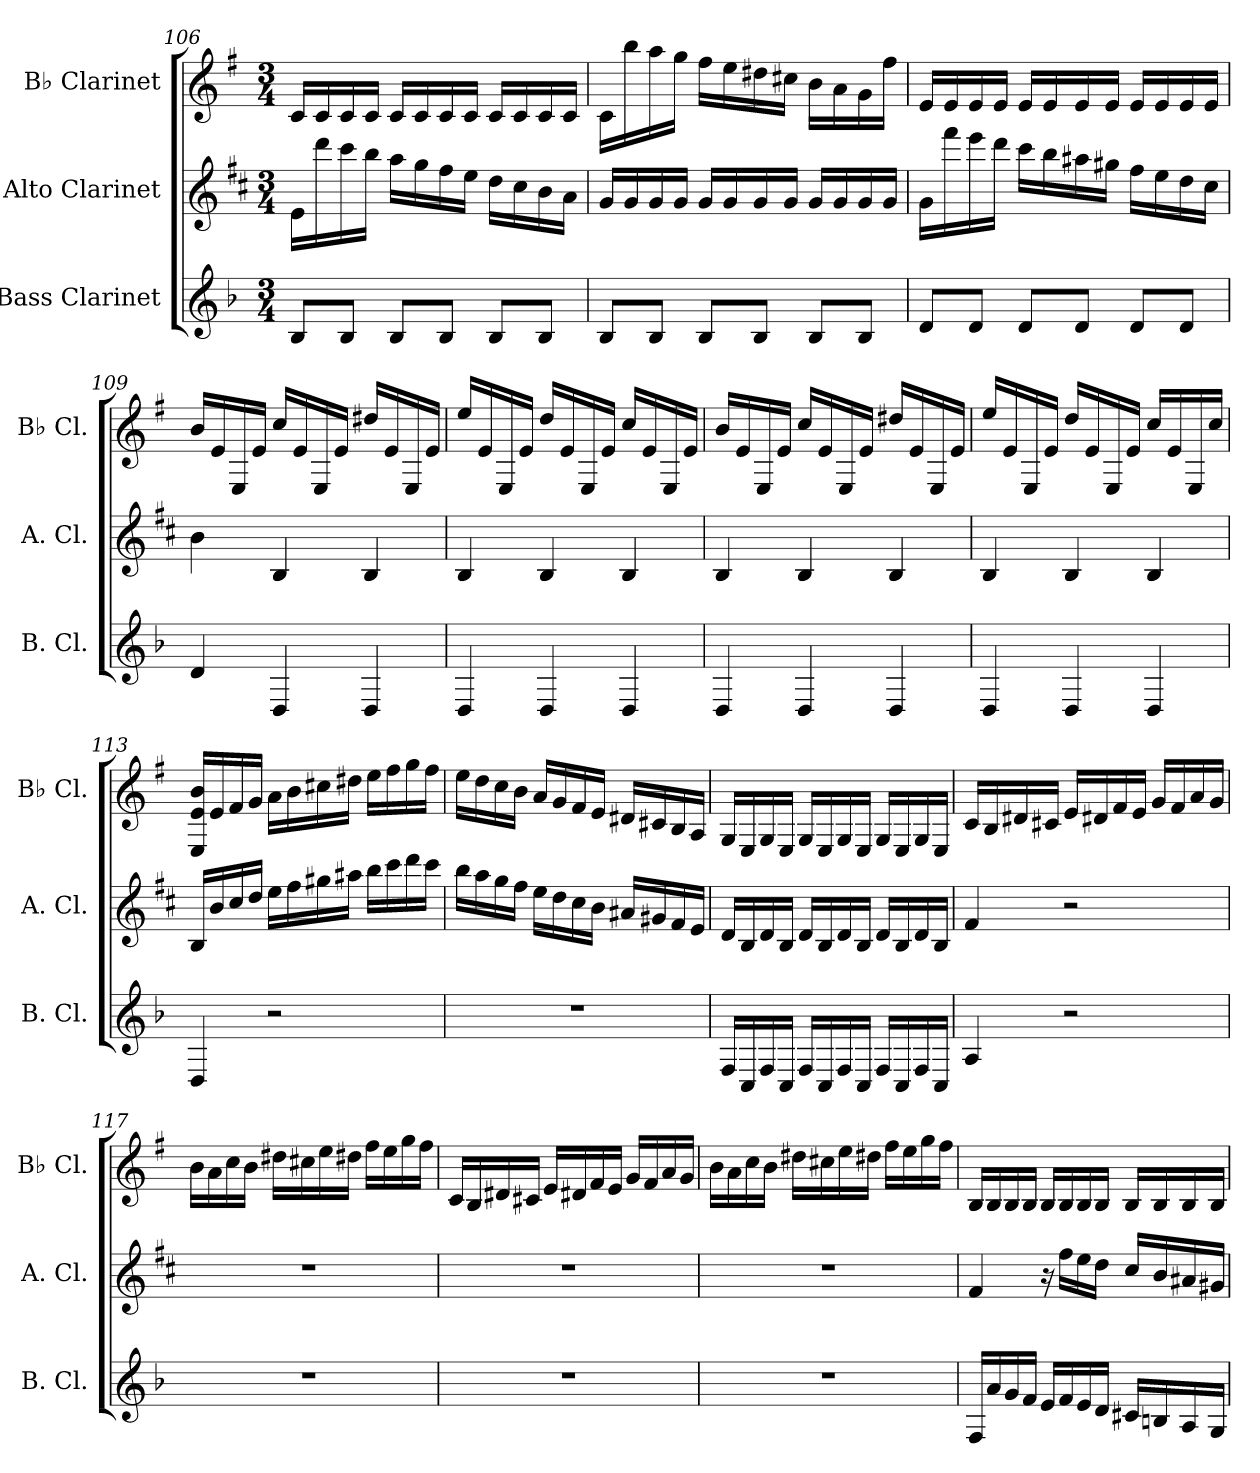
**kern	**kern	**kern
*part3	*part2	*part1
*staff3	*staff2	*staff1
*I"Bass Clarinet	*I"Alto Clarinet	*I"B♭ Clarinet
*I'B. Cl.	*I'A. Cl.	*I'B♭ Cl.
!!LO:LB:g=z
*clefG2	*clefG2	*clefG2
*ITrd8c14	*ITrd5c9	*ITrd1c2
*k[b-]	*k[b-]	*k[b-]
*M3/4	*M3/4	*M3/4
=106	=106	=106
8BB-/L	16G\LL	16B-/LL
.	16ff\	16B-/
8BB-/J	16ee\	16B-/
.	16dd\JJ	16B-/JJ
8BB-/L	16cc\LL	16B-/LL
.	16b-\	16B-/
8BB-/J	16a\	16B-/
.	16g\JJ	16B-/JJ
8BB-/L	16f\LL	16B-/LL
.	16e\	16B-/
8BB-/J	16d\	16B-/
.	16c\JJ	16B-/JJ
=107	=107	=107
8BB-/L	16B-/LL	16B-\LL
.	16B-/	16aa\
8BB-/J	16B-/	16gg\
.	16B-/JJ	16ff\JJ
8BB-/L	16B-/LL	16ee\LL
.	16B-/	16dd\
8BB-/J	16B-/	16cc#X\
.	16B-/JJ	16bn\JJ
8BB-/L	16B-/LL	16a\LL
.	16B-/	16g\
8BB-/J	16B-/	16f\
.	16B-/JJ	16ee\JJ
=108	=108	=108
8D/L	16B-\LL	16d/LL
.	16aa\	16d/
8D/J	16gg\	16d/
.	16ff\JJ	16d/JJ
8D/L	16ee\LL	16d/LL
.	16dd\	16d/
8D/J	16cc#X\	16d/
.	16bn\JJ	16d/JJ
8D/L	16a\LL	16d/LL
.	16g\	16d/
8D/J	16f\	16d/
.	16e\JJ	16d/JJ
!!LO:PB:g=z
=109	=109	=109
4D/	4d\	16a/LL
.	.	16d/
.	.	16D/
.	.	16d/JJ
4DD/	4D/	16b-/LL
.	.	16d/
.	.	16D/
.	.	16d/JJ
4DD/	4D/	16cc#X/LL
.	.	16d/
.	.	16D/
.	.	16d/JJ
=110	=110	=110
4DD/	4D/	16dd/LL
.	.	16d/
.	.	16D/
.	.	16d/JJ
4DD/	4D/	16cc/LL
.	.	16d/
.	.	16D/
.	.	16d/JJ
4DD/	4D/	16b-/LL
.	.	16d/
.	.	16D/
.	.	16d/JJ
=111	=111	=111
4DD/	4D/	16a/LL
.	.	16d/
.	.	16D/
.	.	16d/JJ
4DD/	4D/	16b-/LL
.	.	16d/
.	.	16D/
.	.	16d/JJ
4DD/	4D/	16cc#X/LL
.	.	16d/
.	.	16D/
.	.	16d/JJ
!!LO:LB:g=z
=112	=112	=112
4DD/	4D/	16dd/LL
.	.	16d/
.	.	16D/
.	.	16d/JJ
4DD/	4D/	16cc/LL
.	.	16d/
.	.	16D/
.	.	16d/JJ
4DD/	4D/	16b-/LL
.	.	16d/
.	.	16D/
.	.	16b-/JJ
=113	=113	=113
4DD/	16D/LL	16D/ 16d/ 16a/LL
.	16d/	16d/
.	16e/	16e/
.	16f/JJ	16f/JJ
2r	16g\LL	16g\LL
.	16a\	16a\
.	16bn\	16bn\
.	16cc#X\JJ	16cc#X\JJ
.	16dd\LL	16dd\LL
.	16ee\	16ee\
.	16ff\	16ff\
.	16ee\JJ	16ee\JJ
=114	=114	=114
2.r	16dd\LL	16dd\LL
.	16cc\	16cc\
.	16b-\	16b-\
.	16a\JJ	16a\JJ
.	16g\LL	16g/LL
.	16f\	16f/
.	16e\	16e/
.	16d\JJ	16d/JJ
.	16c#X/LL	16c#X/LL
.	16Bn/	16Bn/
.	16A/	16A/
.	16G/JJ	16G/JJ
!!LO:LB:g=z
=115	=115	=115
16FF/LL	16F/LL	16F/LL
16CC/	16D/	16D/
16FF/	16F/	16F/
16CC/JJ	16D/JJ	16D/JJ
16FF/LL	16F/LL	16F/LL
16CC/	16D/	16D/
16FF/	16F/	16F/
16CC/JJ	16D/JJ	16D/JJ
16FF/LL	16F/LL	16F/LL
16CC/	16D/	16D/
16FF/	16F/	16F/
16CC/JJ	16D/JJ	16D/JJ
=116	=116	=116
4AA/	4A/	16B-/LL
.	.	16A/
.	.	16c#X/
.	.	16Bn/JJ
2r	2r	16d/LL
.	.	16c#X/
.	.	16e/
.	.	16d/JJ
.	.	16f/LL
.	.	16e/
.	.	16g/
.	.	16f/JJ
=117	=117	=117
2.r	2.r	16a\LL
.	.	16g\
.	.	16b-\
.	.	16a\JJ
.	.	16cc#X\LL
.	.	16bn\
.	.	16dd\
.	.	16cc#X\JJ
.	.	16ee\LL
.	.	16dd\
.	.	16ff\
.	.	16ee\JJ
!!LO:LB:g=z
=118	=118	=118
2.r	2.r	16B-/LL
.	.	16A/
.	.	16c#X/
.	.	16Bn/JJ
.	.	16d/LL
.	.	16c#X/
.	.	16e/
.	.	16d/JJ
.	.	16f/LL
.	.	16e/
.	.	16g/
.	.	16f/JJ
=119	=119	=119
2.r	2.r	16a\LL
.	.	16g\
.	.	16b-\
.	.	16a\JJ
.	.	16cc#X\LL
.	.	16bn\
.	.	16dd\
.	.	16cc#X\JJ
.	.	16ee\LL
.	.	16dd\
.	.	16ff\
.	.	16ee\JJ
!!LO:PB:g=z
=120	=120	=120
16FF/LL	4A/	16A/LL
16A/	.	16A/
16G/	.	16A/
16F/JJ	.	16A/JJ
16E/LL	16r	16A/LL
16F/	16a\LL	16A/
16E/	16g\	16A/
16D/JJ	16f\JJ	16A/JJ
16C#X/LL	16e/LL	16A/LL
16BBn/	16d/	16A/
16AA/	16c#X/	16A/
16GG/JJ	16Bn/JJ	16A/JJ
=	=	=
*-	*-	*-
